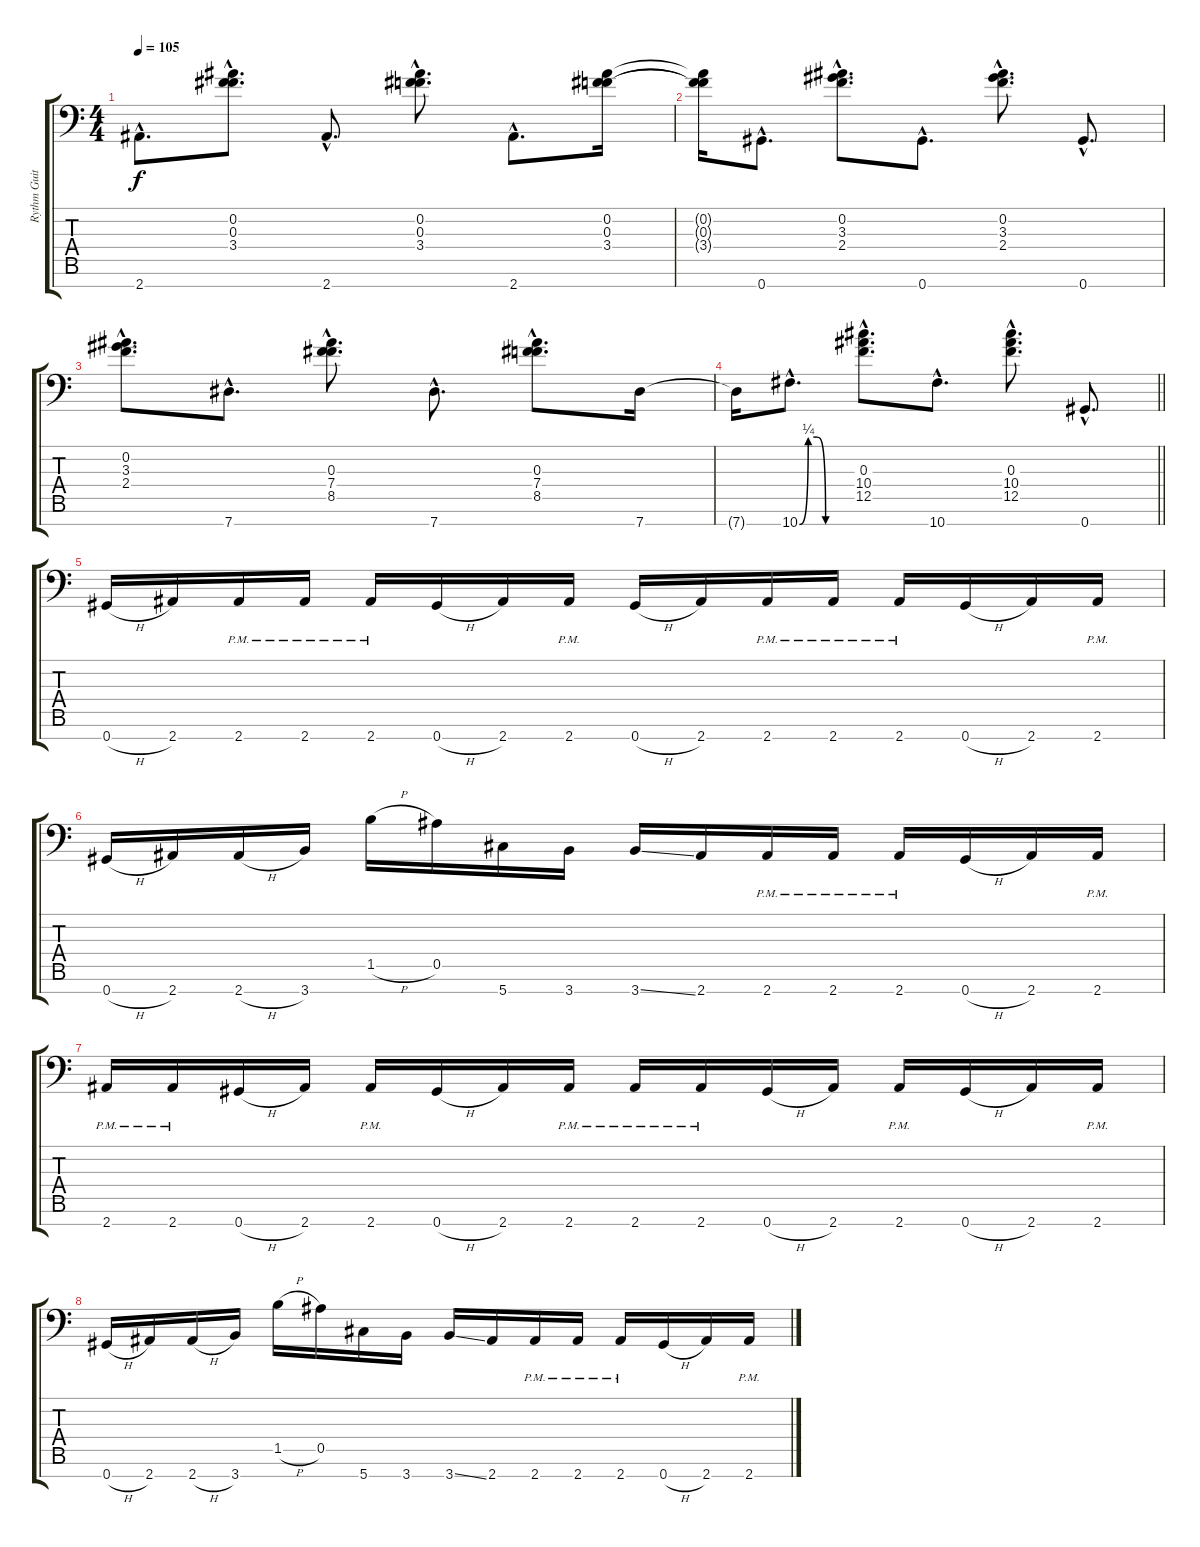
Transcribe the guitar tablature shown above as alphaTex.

\track ("Rythm Guitar #2" "Rythm Guit") {instrument distortionguitar}
\staff {score tabs}
\tuning (Eb4 Bb3 F3 Eb3 Bb2 F2 Ab1) {hide}
\ts (4 4)
\tempo 105
\clef f4
\ks c
2.7{hac}.8{d dy f} (0.2{hac} 0.3{hac} 3.4{hac}).8{d} 2.7{hac}.8{d} (0.2{hac} 0.3{hac} 3.4{hac}).8{d} 2.7{hac}.8{d} (0.2 0.3 3.4).16 |
(0.2{t} 0.3{t} 3.4{t}).16 0.7{hac}.8{d} (0.2{hac} 3.3{hac} 2.4{hac}).8{d} 0.7{hac}.8{d} (0.2{hac} 3.3{hac} 2.4{hac}).8{d} 0.7{hac}.8{d} |
(0.2{hac} 3.3{hac} 2.4{hac}).8{d} 7.7{hac}.8{d} (0.3{hac} 7.4{hac} 8.5{hac}).8{d} 7.7{hac}.8{d} (0.3{hac} 7.4{hac} 8.5{hac}).8{d} 7.7.16 |
\barLineRight lightlight
7.7{t}.16 10.7{be (custom 0 0 10 1 20 1 30 0 60 0) hac}.8{d} (0.3{hac} 10.4{hac} 12.5{hac}).8{d} 10.7{hac}.8{d} (0.3{hac} 10.4{hac} 12.5{hac}).8{d} 0.7{hac}.8{d} |
\section ("" "")
0.7{h}.16 2.7.16 2.7{pm}.16 2.7{pm}.16 2.7{pm}.16 0.7{h}.16 2.7.16 2.7{pm}.16 0.7{h}.16 2.7.16 2.7{pm}.16 2.7{pm}.16 2.7{pm}.16 0.7{h}.16 2.7.16 2.7{pm}.16 |
0.7{h}.16 2.7.16 2.7{h}.16 3.7.16 1.5{h}.16 0.5.16 5.7.16 3.7.16 3.7{ss}.16 2.7.16 2.7{pm}.16 2.7{pm}.16 2.7{pm}.16 0.7{h}.16 2.7.16 2.7{pm}.16 |
2.7{pm}.16 2.7{pm}.16 0.7{h}.16 2.7.16 2.7{pm}.16 0.7{h}.16 2.7.16 2.7{pm}.16 2.7{pm}.16 2.7{pm}.16 0.7{h}.16 2.7.16 2.7{pm}.16 0.7{h}.16 2.7.16 2.7{pm}.16 |
0.7{h}.16 2.7.16 2.7{h}.16 3.7.16 1.5{h}.16 0.5.16 5.7.16 3.7.16 3.7{ss}.16 2.7.16 2.7{pm}.16 2.7{pm}.16 2.7{pm}.16 0.7{h}.16 2.7.16 2.7{pm}.16
